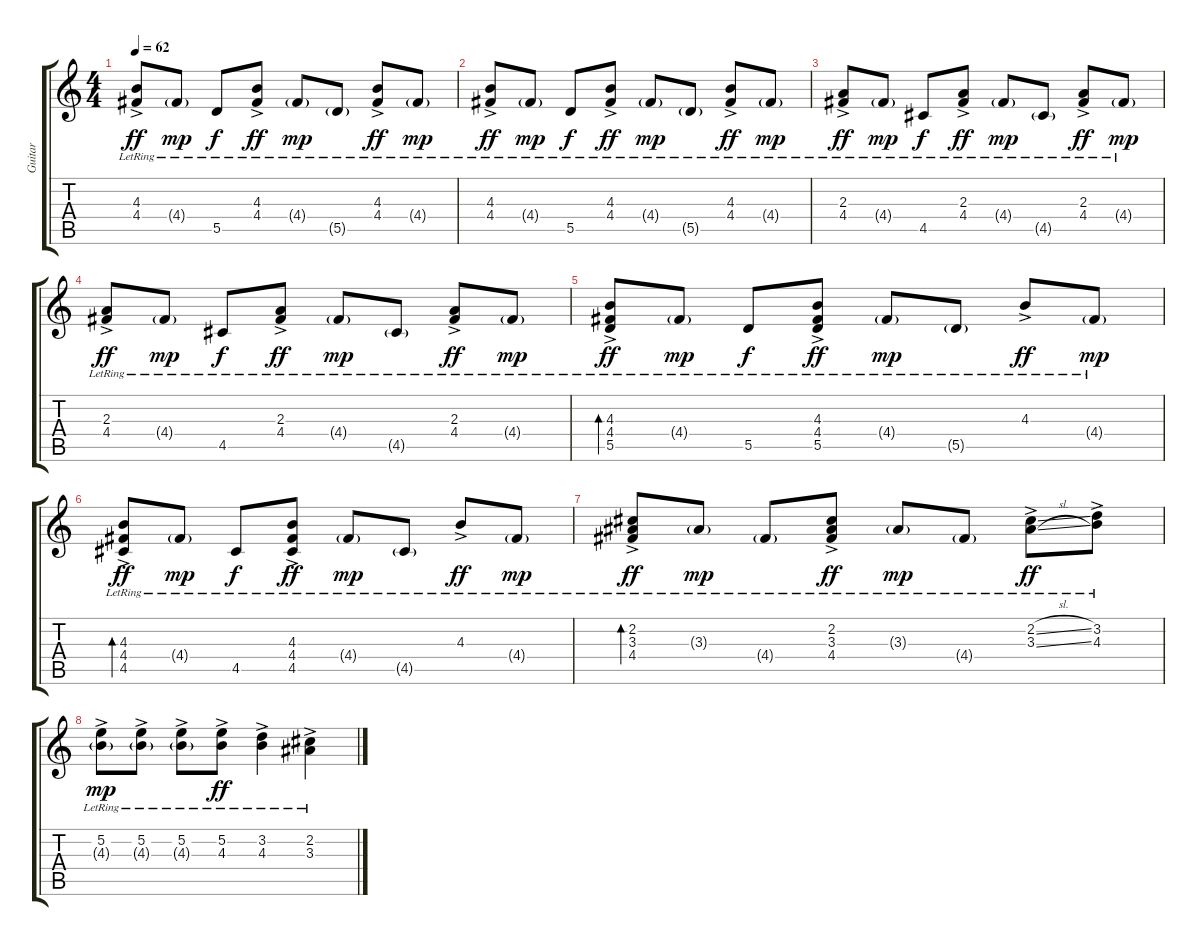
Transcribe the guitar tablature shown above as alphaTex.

\track ("Guitar" "Guitar") {instrument electricguitarclean}
\staff {score tabs}
\tuning (E4 B3 G3 D3 A2 E2) {hide}
\ts (4 4)
\tempo 62
\clef g2
\ks c
(4.3{ac lr} 4.4).8{dy ff} 4.4{g lr}.8{dy mp} 5.5{lr}.8{dy f} (4.3{ac lr} 4.4).8{dy ff} 4.4{g lr}.8{dy mp} 5.5{g lr}.8 (4.3{ac lr} 4.4).8{dy ff} 4.4{g lr}.8{dy mp} |
(4.3{ac lr} 4.4).8{dy ff} 4.4{g lr}.8{dy mp} 5.5{lr}.8{dy f} (4.3{ac lr} 4.4).8{dy ff} 4.4{g lr}.8{dy mp} 5.5{g lr}.8 (4.3{ac lr} 4.4).8{dy ff} 4.4{g lr}.8{dy mp} |
(2.3{ac lr} 4.4).8{dy ff} 4.4{g lr}.8{dy mp} 4.5{lr}.8{dy f} (2.3{ac lr} 4.4).8{dy ff} 4.4{g lr}.8{dy mp} 4.5{g lr}.8 (2.3{ac lr} 4.4).8{dy ff} 4.4{g lr}.8{dy mp} |
(2.3{ac lr} 4.4).8{dy ff} 4.4{g lr}.8{dy mp} 4.5{lr}.8{dy f} (2.3{ac lr} 4.4).8{dy ff} 4.4{g lr}.8{dy mp} 4.5{g lr}.8 (2.3{ac lr} 4.4).8{dy ff} 4.4{g lr}.8{dy mp} |
(4.3{ac lr} 4.4 5.5).8{bd 120 dy ff} 4.4{g lr}.8{dy mp} 5.5{lr}.8{dy f} (4.3{ac lr} 4.4 5.5).8{dy ff} 4.4{g lr}.8{dy mp} 5.5{g lr}.8 4.3{ac lr}.8{dy ff} 4.4{g lr}.8{dy mp} |
(4.3{ac lr} 4.4 4.5).8{bd 120 dy ff} 4.4{g lr}.8{dy mp} 4.5{lr}.8{dy f} (4.3{ac lr} 4.4 4.5).8{dy ff} 4.4{g lr}.8{dy mp} 4.5{g lr}.8 4.3{ac lr}.8{dy ff} 4.4{g lr}.8{dy mp} |
(2.2{ac lr} 3.3 4.4).8{bd 120 dy ff} 3.3{g lr}.8{dy mp} 4.4{g lr}.8 (2.2{ac lr} 3.3 4.4).8{dy ff} 3.3{g lr}.8{dy mp} 4.4{g lr}.8 (2.2{sl ac lr} 3.3{sl lr}).8{dy ff} (3.2{ac lr} 4.3{lr}).8 |
(5.2{ac lr} 4.3{g lr}).8{dy mp} (5.2{ac lr} 4.3{g lr}).8 (5.2{ac lr} 4.3{g lr}).8 (5.2{ac lr} 4.3{lr}).8{dy ff} (3.2{ac lr} 4.3{lr}).4 (2.2{ac lr} 3.3{lr}).4
